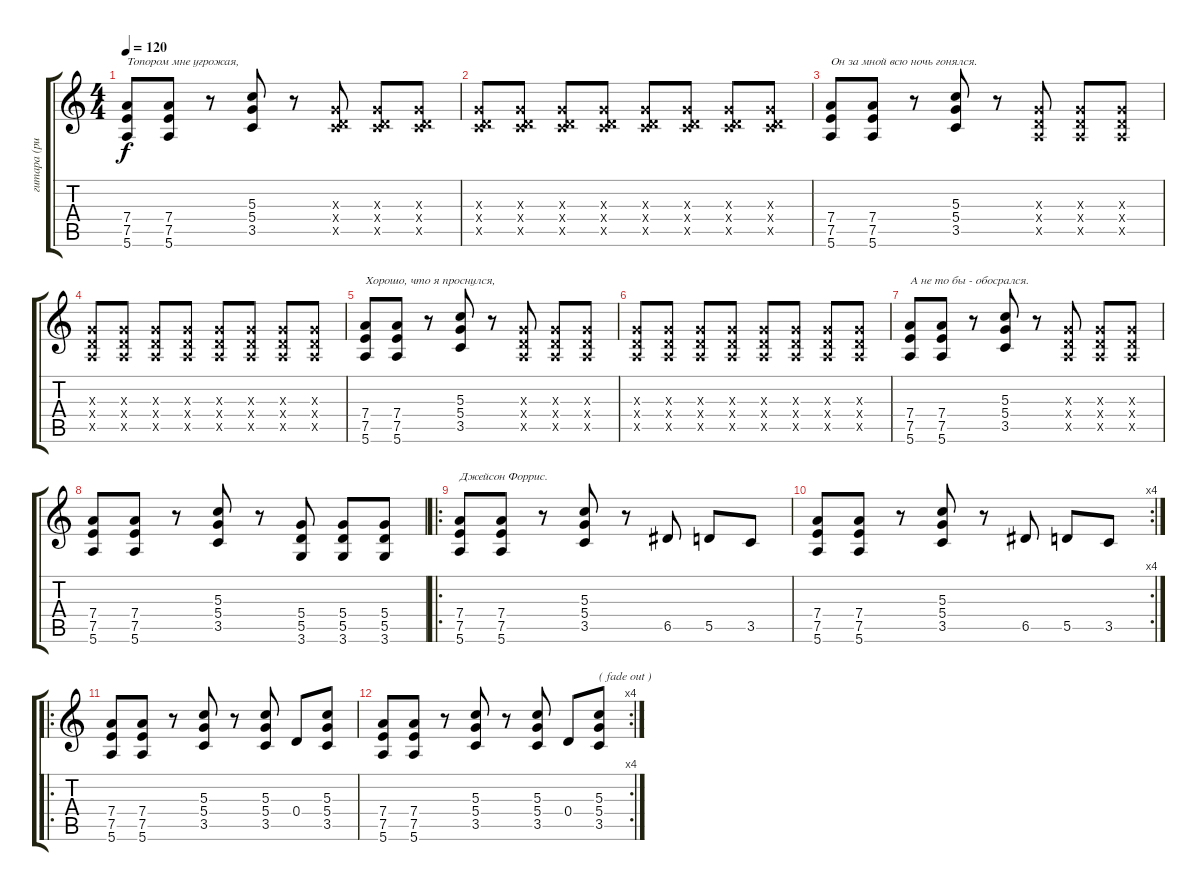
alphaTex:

\track ("гитара (ритм)" "гитара (ри") {instrument overdrivenguitar}
\staff {score tabs}
\tuning (E4 B3 G3 D3 A2 E2) {hide}
\ts (4 4)
\tempo 120
\clef g2
\ks c
(7.4 7.5 5.6).8{txt "Топором мне угрожая," dy f} (7.4 7.5 5.6).8 r.8 (5.3 5.4 3.5).8 r.8 (0.3{x} 0.4{x} 3.5{x}).8 (0.3{x} 0.4{x} 3.5{x}).8 (0.3{x} 0.4{x} 3.5{x}).8 |
(0.3{x} 0.4{x} 3.5{x}).8 (0.3{x} 0.4{x} 3.5{x}).8 (0.3{x} 0.4{x} 3.5{x}).8 (0.3{x} 0.4{x} 3.5{x}).8 (0.3{x} 0.4{x} 3.5{x}).8 (0.3{x} 0.4{x} 3.5{x}).8 (0.3{x} 0.4{x} 3.5{x}).8 (0.3{x} 0.4{x} 3.5{x}).8 |
(7.4 7.5 5.6).8{txt "Он за мной всю ночь гонялся."} (7.4 7.5 5.6).8 r.8 (5.3 5.4 3.5).8 r.8 (0.3{x} 0.4{x} 0.5{x}).8 (0.3{x} 0.4{x} 0.5{x}).8 (0.3{x} 0.4{x} 0.5{x}).8 |
(0.3{x} 0.4{x} 0.5{x}).8 (0.3{x} 0.4{x} 0.5{x}).8 (0.3{x} 0.4{x} 0.5{x}).8 (0.3{x} 0.4{x} 0.5{x}).8 (0.3{x} 0.4{x} 0.5{x}).8 (0.3{x} 0.4{x} 0.5{x}).8 (0.3{x} 0.4{x} 0.5{x}).8 (0.3{x} 0.4{x} 0.5{x}).8 |
(7.4 7.5 5.6).8{txt "Хорошо, что я проснулся,"} (7.4 7.5 5.6).8 r.8 (5.3 5.4 3.5).8 r.8 (0.3{x} 0.4{x} 0.5{x}).8 (0.3{x} 0.4{x} 0.5{x}).8 (0.3{x} 0.4{x} 0.5{x}).8 |
(0.3{x} 0.4{x} 0.5{x}).8 (0.3{x} 0.4{x} 0.5{x}).8 (0.3{x} 0.4{x} 0.5{x}).8 (0.3{x} 0.4{x} 0.5{x}).8 (0.3{x} 0.4{x} 0.5{x}).8 (0.3{x} 0.4{x} 0.5{x}).8 (0.3{x} 0.4{x} 0.5{x}).8 (0.3{x} 0.4{x} 0.5{x}).8 |
(7.4 7.5 5.6).8{txt "А не то бы - обосрался."} (7.4 7.5 5.6).8 r.8 (5.3 5.4 3.5).8 r.8 (0.3{x} 0.4{x} 0.5{x}).8 (0.3{x} 0.4{x} 0.5{x}).8 (0.3{x} 0.4{x} 0.5{x}).8 |
(7.4 7.5 5.6).8 (7.4 7.5 5.6).8 r.8 (5.3 5.4 3.5).8 r.8 (5.4 5.5 3.6).8 (5.4 5.5 3.6).8 (5.4 5.5 3.6).8 |
\ro
(7.4 7.5 5.6).8{txt "Джейсон Форрис."} (7.4 7.5 5.6).8 r.8 (5.3 5.4 3.5).8 r.8 6.5.8 5.5.8 3.5.8 |
\rc 4
(7.4 7.5 5.6).8 (7.4 7.5 5.6).8 r.8 (5.3 5.4 3.5).8 r.8 6.5.8 5.5.8 3.5.8 |
\ro
(7.4 7.5 5.6).8 (7.4 7.5 5.6).8 r.8 (5.3 5.4 3.5).8 r.8 (5.3 5.4 3.5).8 0.4.8 (5.3 5.4 3.5).8 |
\rc 4
(7.4 7.5 5.6).8 (7.4 7.5 5.6).8 r.8 (5.3 5.4 3.5).8 r.8 (5.3 5.4 3.5).8 0.4.8 (5.3 5.4 3.5).8{txt "( fade out )"}
